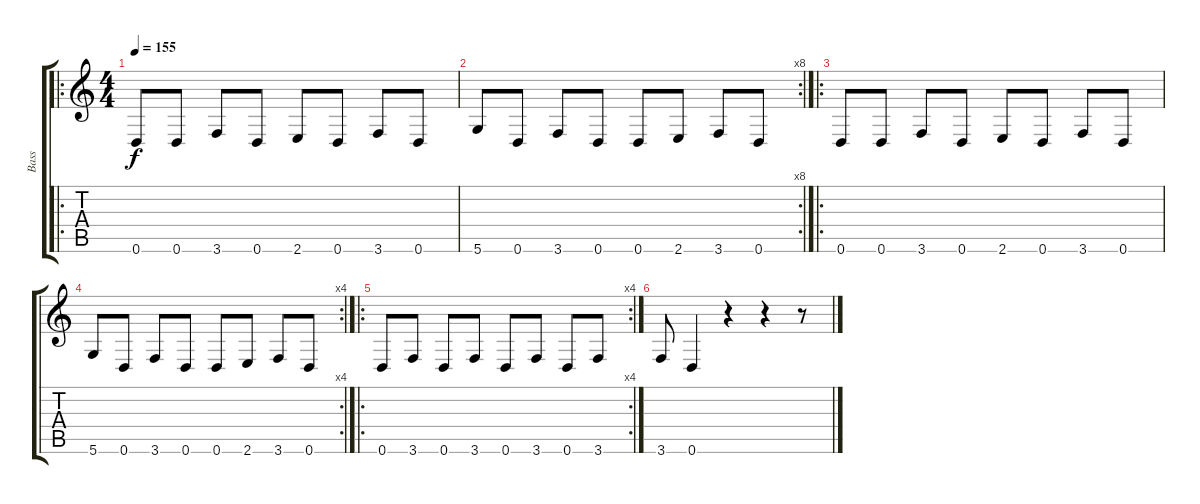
\track ("Bass" "Bass") {instrument electricbasspick}
\staff {score tabs}
\tuning (E4 B3 G3 D3 A2 D2) {hide}
\ro
\ts (4 4)
\tempo 155
\clef g2
\ks c
0.6.8{dy f} 0.6.8 3.6.8 0.6.8 2.6.8 0.6.8 3.6.8 0.6.8 |
\rc 8
5.6.8 0.6.8 3.6.8 0.6.8 0.6.8 2.6.8 3.6.8 0.6.8 |
\ro
0.6.8 0.6.8 3.6.8 0.6.8 2.6.8 0.6.8 3.6.8 0.6.8 |
\rc 4
5.6.8 0.6.8 3.6.8 0.6.8 0.6.8 2.6.8 3.6.8 0.6.8 |
\ro
\rc 4
0.6.8 3.6.8 0.6.8 3.6.8 0.6.8 3.6.8 0.6.8 3.6.8 |
3.6.8 0.6.4 r.4 r.4 r.8
